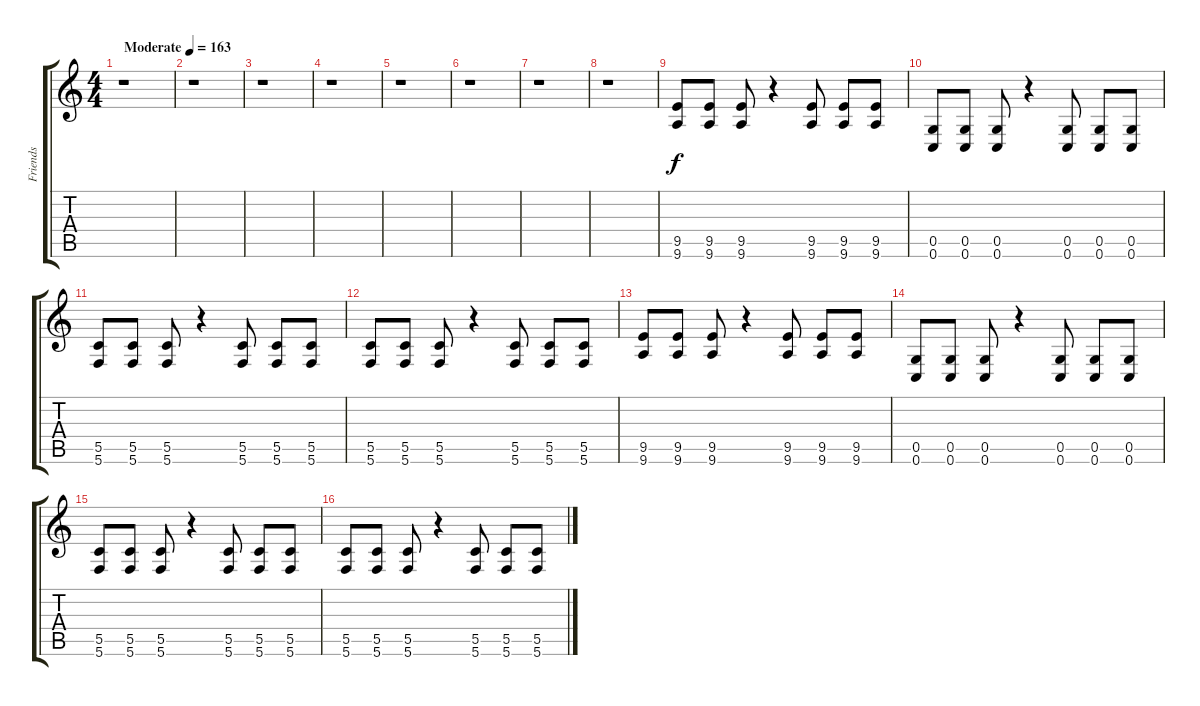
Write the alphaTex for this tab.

\track ("Friends" "Friends") {instrument distortionguitar}
\staff {score tabs}
\tuning (D4 A3 F3 C3 G2 C2) {hide}
\ts (4 4)
\tempo (163 "Moderate")
\clef g2
\ks c
r.1{dy f instrument distortionguitar} |
r.1 |
r.1 |
r.1 |
r.1 |
r.1 |
r.1 |
r.1 |
(9.5 9.6).8 (9.5 9.6).8 (9.5 9.6).8 r.4 (9.5 9.6).8 (9.5 9.6).8 (9.5 9.6).8 |
(0.5 0.6).8 (0.5 0.6).8 (0.5 0.6).8 r.4 (0.5 0.6).8 (0.5 0.6).8 (0.5 0.6).8 |
(5.5 5.6).8 (5.5 5.6).8 (5.5 5.6).8 r.4 (5.5 5.6).8 (5.5 5.6).8 (5.5 5.6).8 |
(5.5 5.6).8 (5.5 5.6).8 (5.5 5.6).8 r.4 (5.5 5.6).8 (5.5 5.6).8 (5.5 5.6).8 |
(9.5 9.6).8 (9.5 9.6).8 (9.5 9.6).8 r.4 (9.5 9.6).8 (9.5 9.6).8 (9.5 9.6).8 |
(0.5 0.6).8 (0.5 0.6).8 (0.5 0.6).8 r.4 (0.5 0.6).8 (0.5 0.6).8 (0.5 0.6).8 |
(5.5 5.6).8 (5.5 5.6).8 (5.5 5.6).8 r.4 (5.5 5.6).8 (5.5 5.6).8 (5.5 5.6).8 |
(5.5 5.6).8 (5.5 5.6).8 (5.5 5.6).8 r.4 (5.5 5.6).8 (5.5 5.6).8 (5.5 5.6).8
